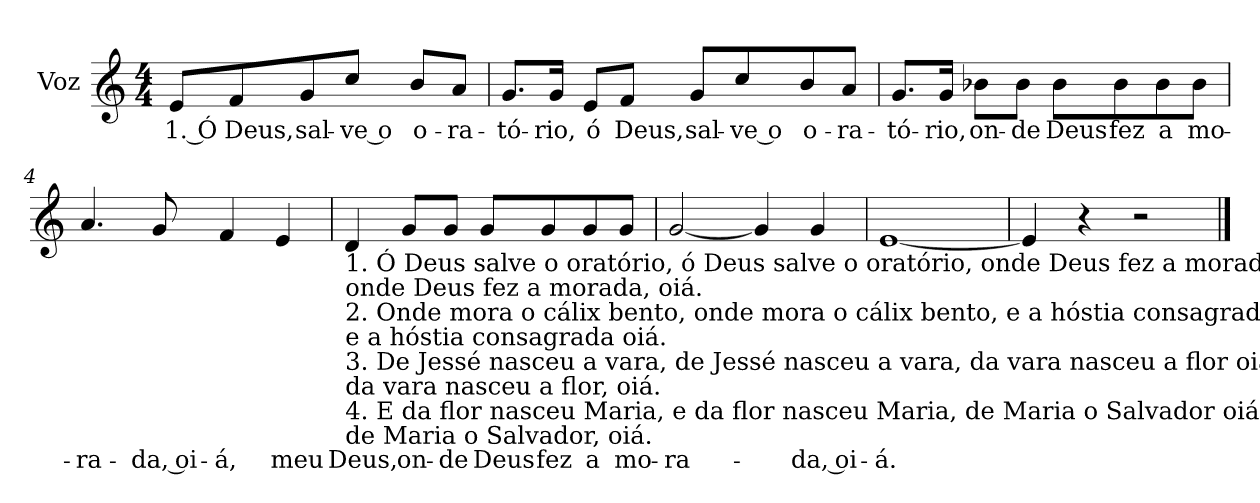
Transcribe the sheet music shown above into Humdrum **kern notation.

**kern	**text
*part1	*part1
*staff1	*staff1
*I"Voz	*
*I'Vo.	*
*clefG2	*
*k[]	*
*M4/4	*
*MM100	*
=1	=1
!	!LO:LY:b
8e/L	1. Ó
!	!LO:LY:b
8f/	Deus,
!	!LO:LY:b
8g/	sal-
!	!LO:LY:b
8cc/J	-ve o
!	!LO:LY:b
8b/L	o-
!	!LO:LY:b
8a/J	-ra-
=2	=2
!	!LO:LY:b
8.g/L	-tó-
!	!LO:LY:b
16g/Jk	-rio,
!	!LO:LY:b
8e/L	ó
!	!LO:LY:b
8f/J	Deus,
!	!LO:LY:b
8g/L	sal-
!	!LO:LY:b
8cc/	-ve o
!	!LO:LY:b
8b/	o-
!	!LO:LY:b
8a/J	-ra-
!!LO:LB:g=z
=3	=3
!	!LO:LY:b
8.g/L	-tó-
!	!LO:LY:b
16g/Jk	-rio,
!	!LO:LY:b
8b-X\L	on-
!	!LO:LY:b
8b-\J	-de
!	!LO:LY:b
8b-\L	Deus
!	!LO:LY:b
8b-\	fez
!	!LO:LY:b
8b-\	a
!	!LO:LY:b
8b-\J	mo-
=4	=4
!	!LO:LY:b
4.a/	-ra-
!	!LO:LY:b
8g/	-da, oi-
!	!LO:LY:b
4f/	-á,
!	!LO:LY:b
4e/	meu
!!LO:LB:g=z
=5	=5
!LO:TX:b:t=1. Ó Deus salve o oratório, ó Deus salve o oratório, onde Deus fez a morada oiá, meu Deus,	!
!LO:TX:b:t=onde Deus fez a morada, oiá.	!
!LO:TX:b:t=2.&nbsp;Onde mora o cálix bento, onde mora o cálix bento, e a hóstia consagrada oiá, meu Deus,	!
!LO:TX:b:t=e a hóstia consagrada oiá.	!
!LO:TX:b:t=3. De Jessé nasceu a vara, de Jessé nasceu a vara, da vara nasceu a flor oiá, meu Deus,	!
!LO:TX:b:t=da vara nasceu a flor, oiá.	!
!LO:TX:b:t=4. E da flor nasceu Maria, e da flor nasceu Maria, de Maria o Salvador oiá, meu Deus,	!
!LO:TX:b:t=de Maria o Salvador, oiá.	!
!	!LO:LY:b
4d/	Deus,
!	!LO:LY:b
8g/L	on-
!	!LO:LY:b
8g/J	-de
!	!LO:LY:b
8g/L	Deus
!	!LO:LY:b
8g/	fez
!	!LO:LY:b
8g/	a
!	!LO:LY:b
8g/J	mo-
=6	=6
!	!LO:LY:b
[2g/	-ra-
4g/]	.
!	!LO:LY:b
4g/	-da, oi-
=7	=7
!	!LO:LY:b
[1e	-á.
=8	=8
4e/]	.
4r	.
2r	.
==	==
*-	*-
